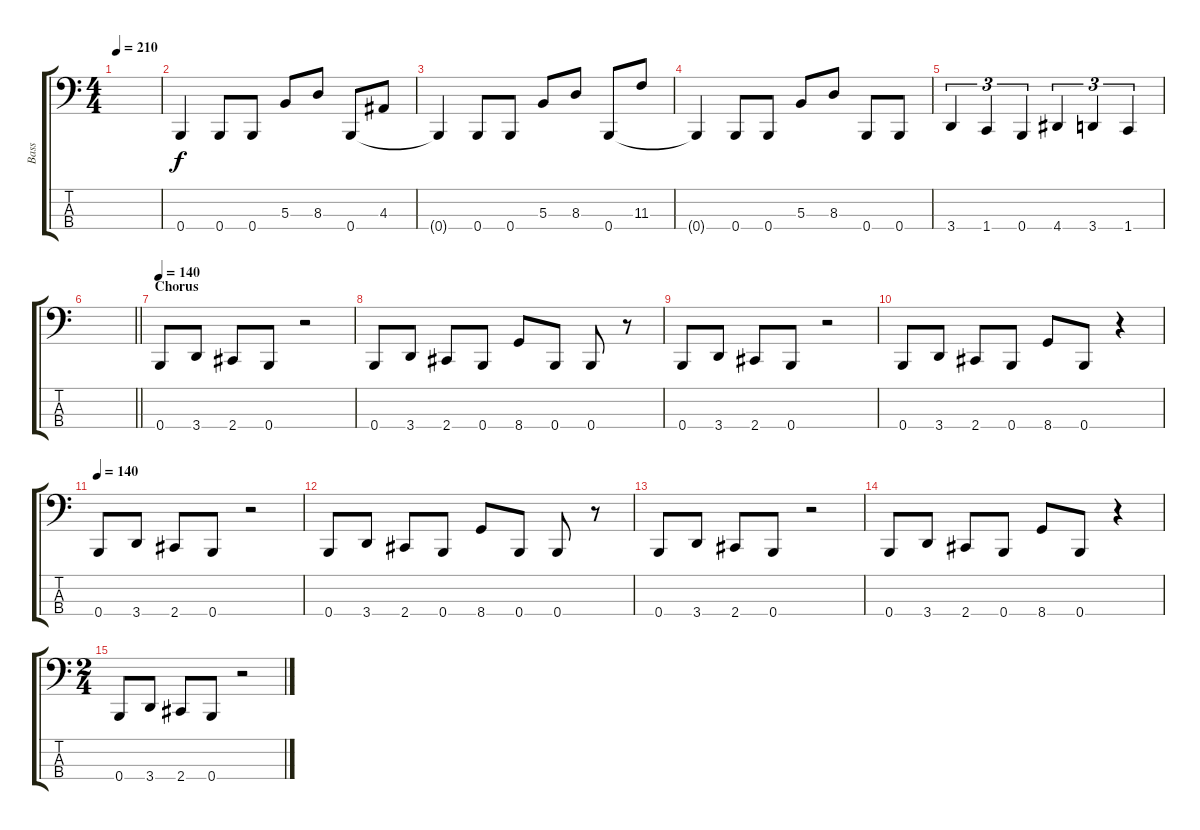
\track ("Bass" "Bass") {instrument electricbassfinger}
\staff {score tabs}
\tuning (E2 B1 Gb1 B0) {hide}
\ts (4 4)
\tempo 210
\clef f4
\ks c
|
0.4.4 0.4.8 0.4.8 5.3.8 8.3.8 0.4.8 4.3.8 |
0.4{t}.4 0.4.8 0.4.8 5.3.8 8.3.8 0.4.8 11.3.8 |
0.4{t}.4 0.4.8 0.4.8 5.3.8 8.3.8 0.4.8 0.4.8 |
3.4.4{tu (3 2)} 1.4.4{tu (3 2)} 0.4.4{tu (3 2)} 4.4.4{tu (3 2)} 3.4.4{tu (3 2)} 1.4.4{tu (3 2)} |
\barLineRight lightlight
|
\section ("" "Chorus")
\tempo 140
0.4.8 3.4.8 2.4.8 0.4.8 r.2 |
0.4.8 3.4.8 2.4.8 0.4.8 8.4.8 0.4.8 0.4.8 r.8 |
0.4.8 3.4.8 2.4.8 0.4.8 r.2 |
0.4.8 3.4.8 2.4.8 0.4.8 8.4.8 0.4.8 r.4 |
\tempo 140
0.4.8 3.4.8 2.4.8 0.4.8 r.2 |
0.4.8 3.4.8 2.4.8 0.4.8 8.4.8 0.4.8 0.4.8 r.8 |
0.4.8 3.4.8 2.4.8 0.4.8 r.2 |
0.4.8 3.4.8 2.4.8 0.4.8 8.4.8 0.4.8 r.4 |
\ts (2 4)
0.4.8 3.4.8 2.4.8 0.4.8 r.2
